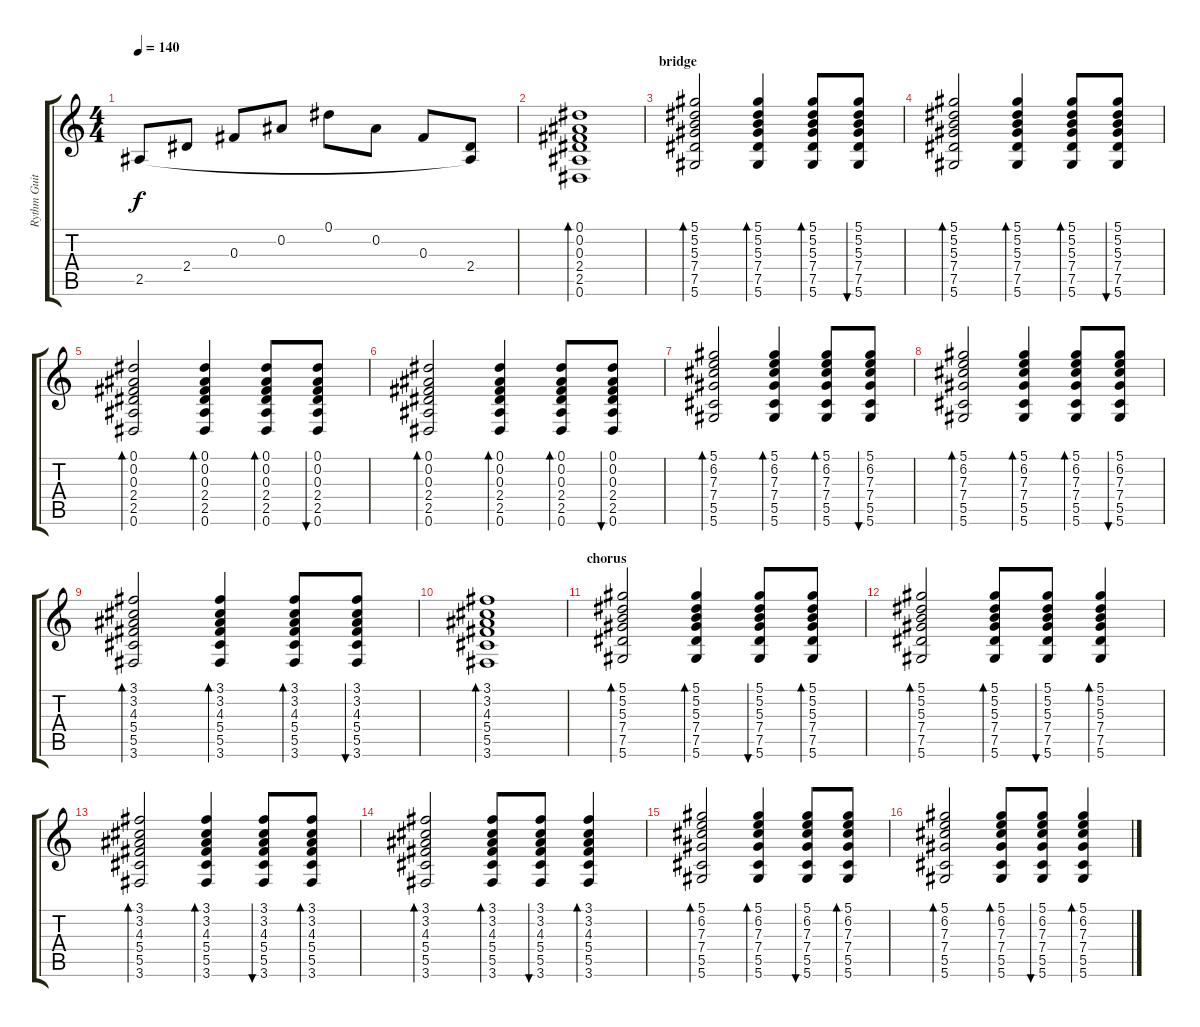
\track ("Rythm Guitar" "Rythm Guit") {instrument acousticguitarsteel}
\staff {score tabs}
\tuning (Eb4 Bb3 Gb3 Db3 Ab2 Eb2) {hide}
\ts (4 4)
\tempo 140
\clef g2
\ks c
2.5.8{dy f} 2.4.8 0.3.8 0.2.8 0.1.8 0.2.8 0.3.8 (2.4 2.5{t}).8 |
(0.1 0.2 0.3 2.4 2.5 0.6).1{bd 60} |
\section ("" "bridge")
(5.1 5.2 5.3 7.4 7.5 5.6).2{bd 120} (5.1 5.2 5.3 7.4 7.5 5.6).4{bd 60} (5.1 5.2 5.3 7.4 7.5 5.6).8{bd 120} (5.1 5.2 5.3 7.4 7.5 5.6).8{bu 120} |
(5.1 5.2 5.3 7.4 7.5 5.6).2{bd 120} (5.1 5.2 5.3 7.4 7.5 5.6).4{bd 60} (5.1 5.2 5.3 7.4 7.5 5.6).8{bd 120} (5.1 5.2 5.3 7.4 7.5 5.6).8{bu 120} |
(0.1 0.2 0.3 2.4 2.5 0.6).2{bd 60} (0.1 0.2 0.3 2.4 2.5 0.6).4{bd 60} (0.1 0.2 0.3 2.4 2.5 0.6).8{bd 60} (0.1 0.2 0.3 2.4 2.5 0.6).8{bu 60} |
(0.1 0.2 0.3 2.4 2.5 0.6).2{bd 60} (0.1 0.2 0.3 2.4 2.5 0.6).4{bd 60} (0.1 0.2 0.3 2.4 2.5 0.6).8{bd 60} (0.1 0.2 0.3 2.4 2.5 0.6).8{bu 60} |
(5.1 6.2 7.3 7.4 5.5 5.6).2{bd 120} (5.1 6.2 7.3 7.4 5.5 5.6).4{bd 60} (5.1 6.2 7.3 7.4 5.5 5.6).8{bd 120} (5.1 6.2 7.3 7.4 5.5 5.6).8{bu 120} |
(5.1 6.2 7.3 7.4 5.5 5.6).2{bd 120} (5.1 6.2 7.3 7.4 5.5 5.6).4{bd 60} (5.1 6.2 7.3 7.4 5.5 5.6).8{bd 120} (5.1 6.2 7.3 7.4 5.5 5.6).8{bu 120} |
(3.1 3.2 4.3 5.4 5.5 3.6).2{bd 120} (3.1 3.2 4.3 5.4 5.5 3.6).4{bd 60} (3.1 3.2 4.3 5.4 5.5 3.6).8{bd 120} (3.1 3.2 4.3 5.4 5.5 3.6).8{bu 120} |
(3.1 3.2 4.3 5.4 5.5 3.6).1{bd 120} |
\section ("" "chorus")
(5.1 5.2 5.3 7.4 7.5 5.6).2{bd 120} (5.1 5.2 5.3 7.4 7.5 5.6).4{bd 60} (5.1 5.2 5.3 7.4 7.5 5.6).8{bu 120} (5.1 5.2 5.3 7.4 7.5 5.6).8{bd 120} |
(5.1 5.2 5.3 7.4 7.5 5.6).2{bd 120} (5.1 5.2 5.3 7.4 7.5 5.6).8{bd 60} (5.1 5.2 5.3 7.4 7.5 5.6).8{bu 120} (5.1 5.2 5.3 7.4 7.5 5.6).4{bd 120} |
(3.1 3.2 4.3 5.4 5.5 3.6).2{bd 120} (3.1 3.2 4.3 5.4 5.5 3.6).4{bd 60} (3.1 3.2 4.3 5.4 5.5 3.6).8{bu 120} (3.1 3.2 4.3 5.4 5.5 3.6).8{bd 120} |
(3.1 3.2 4.3 5.4 5.5 3.6).2{bd 120} (3.1 3.2 4.3 5.4 5.5 3.6).8{bd 60} (3.1 3.2 4.3 5.4 5.5 3.6).8{bu 120} (3.1 3.2 4.3 5.4 5.5 3.6).4{bd 120} |
(5.1 6.2 7.3 7.4 5.5 5.6).2{bd 120} (5.1 6.2 7.3 7.4 5.5 5.6).4{bd 60} (5.1 6.2 7.3 7.4 5.5 5.6).8{bu 120} (5.1 6.2 7.3 7.4 5.5 5.6).8{bd 120} |
(5.1 6.2 7.3 7.4 5.5 5.6).2{bd 120} (5.1 6.2 7.3 7.4 5.5 5.6).8{bd 60} (5.1 6.2 7.3 7.4 5.5 5.6).8{bu 120} (5.1 6.2 7.3 7.4 5.5 5.6).4{bd 120}
